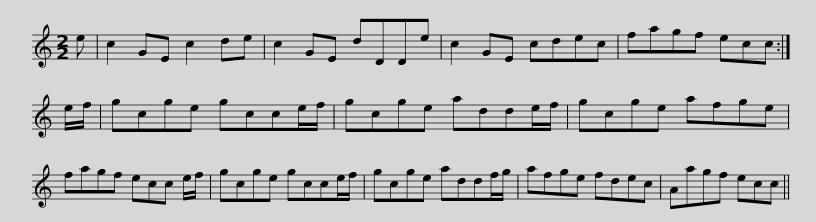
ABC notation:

X:1
L:1/8
M:2/2
I:linebreak $
K:C
V:1 treble
V:1
 e | c2 GE c2 de | c2 GE dDDe | c2 GE cdec | fagf ecc :| %5
 e/f/ | gcge gcce/f/ |$ gcge adde/f/ | gcge afge | fagf ecc e/f/ | %10
 gcge gcce/f/ | gcge addf/g/ |$ afge fdec | Aagf ecc || %14
